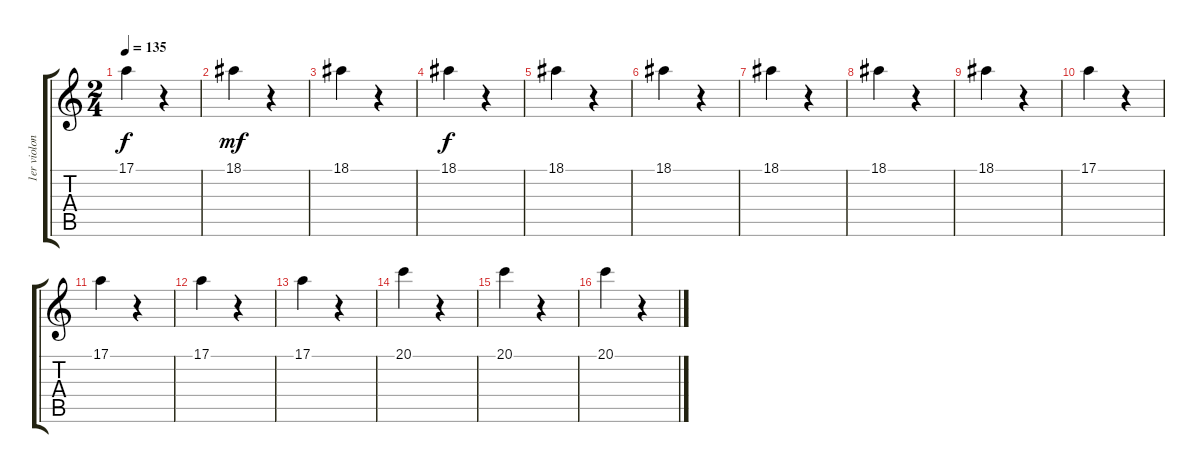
\track ("1er violon" "1er violon") {instrument stringensemble1}
\staff {score tabs}
\tuning (E4 B3 G3 D3 A2 E2) {hide}
\ts (2 4)
\tempo 135
\clef g2
\ks c
17.1.4{dy f} r.4 |
18.1.4{dy mf} r.4 |
18.1.4 r.4 |
18.1.4{dy f} r.4 |
18.1.4 r.4 |
18.1.4 r.4 |
18.1.4 r.4 |
18.1.4 r.4 |
18.1.4 r.4 |
17.1.4 r.4 |
17.1.4 r.4 |
17.1.4 r.4 |
17.1.4 r.4 |
20.1.4 r.4 |
20.1.4 r.4 |
20.1.4 r.4
